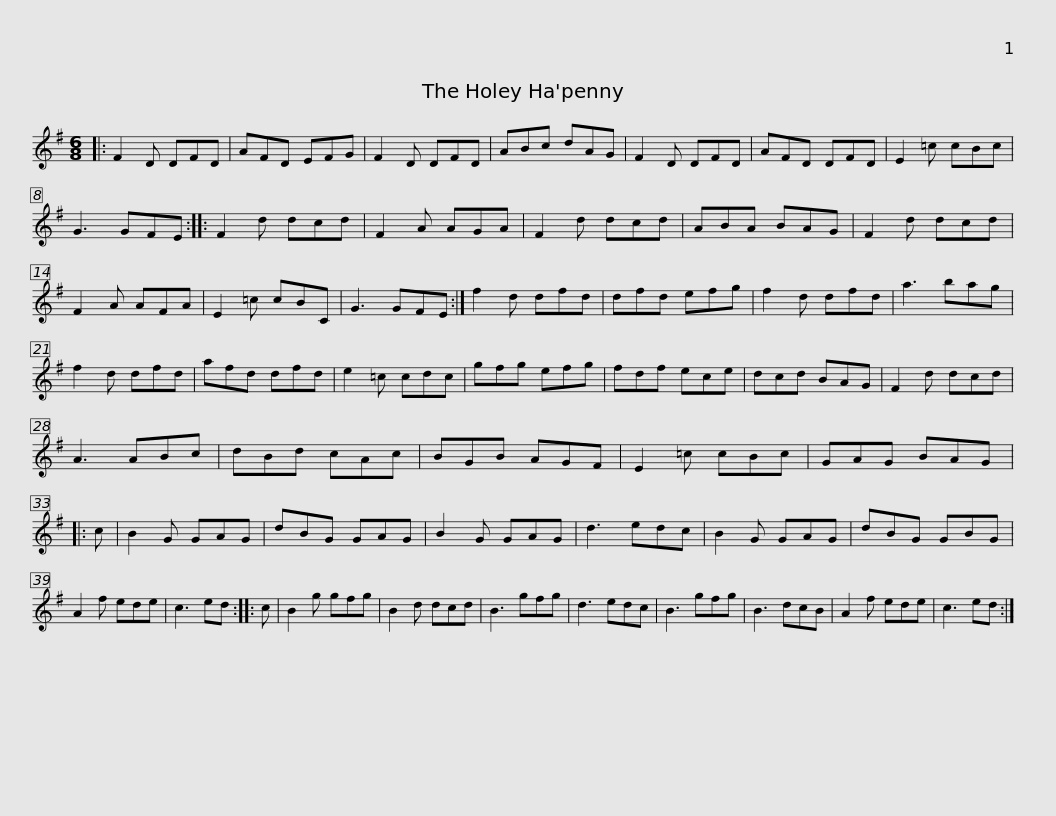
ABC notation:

X:1
L:1/8
M:6/8
I:linebreak $
K:G
V:1 treble
V:1
|: F2 D DFD | AFD EFG | F2 D DFD | ABc dAG | F2 D DFD | %5
 AFD DFD | E2 =c cBc |$ G3 GFE :: F2 d dcd | F2 A AGA | %10
 F2 d dcd | ABA BAG | F2 d dcd | F2 A AFA | E2 =c cBC |$ %15
 G3 GFE :| f2 d dfd | dfd efg | f2 d dfd | a3 bag | %20
 f2 d dfd | afd dfd | e2 =c cdc |$ gfg efg | fdf ece | %25
 dcd BAG | F2 d dcd | A3 ABc | dBd cAc | BGB AGF | %30
 E2 =c cBc |$ GAG BAG |: c | B2 G GAG | dBG GAG | %35
 B2 G GAG | d3 edc | B2 G GAG | dBG GBG |$ A2 f ede | %40
 c3 ed :: c | B2 g gfg | B2 d dcd | B3 gfg | %45
 d3 edc | B3 gfg | B3 dcB | A2 f ede |$ c3 ed :| %50
